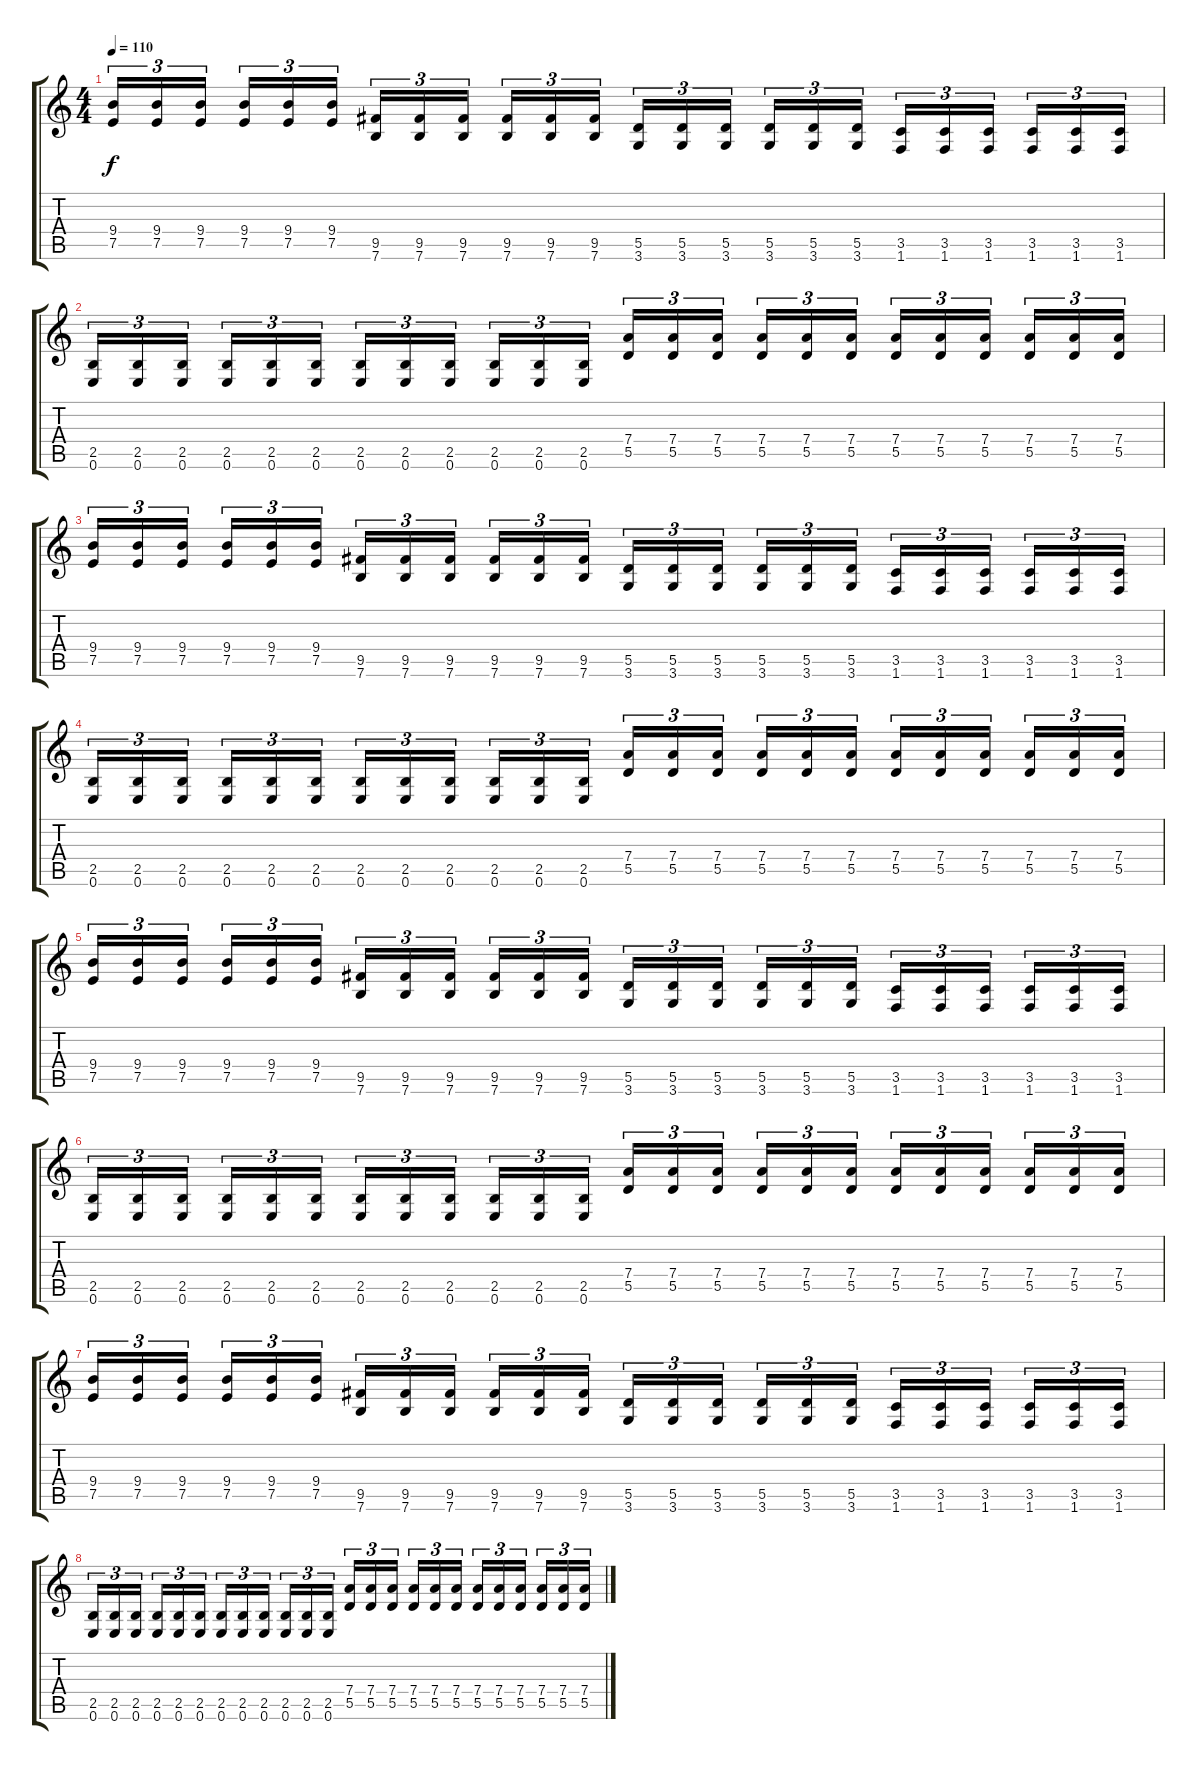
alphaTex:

\track "" {instrument distortionguitar}
\staff {score tabs}
\tuning (E4 B3 G3 D3 A2 E2) {hide}
\ts (4 4)
\tempo 110
\clef g2
\ks c
(9.4 7.5).16{tu (3 2) dy f} (9.4 7.5).16{tu (3 2)} (9.4 7.5).16{tu (3 2)} (9.4 7.5).16{tu (3 2)} (9.4 7.5).16{tu (3 2)} (9.4 7.5).16{tu (3 2)} (9.5 7.6).16{tu (3 2)} (9.5 7.6).16{tu (3 2)} (9.5 7.6).16{tu (3 2)} (9.5 7.6).16{tu (3 2)} (9.5 7.6).16{tu (3 2)} (9.5 7.6).16{tu (3 2)} (5.5 3.6).16{tu (3 2)} (5.5 3.6).16{tu (3 2)} (5.5 3.6).16{tu (3 2)} (5.5 3.6).16{tu (3 2)} (5.5 3.6).16{tu (3 2)} (5.5 3.6).16{tu (3 2)} (3.5 1.6).16{tu (3 2)} (3.5 1.6).16{tu (3 2)} (3.5 1.6).16{tu (3 2)} (3.5 1.6).16{tu (3 2)} (3.5 1.6).16{tu (3 2)} (3.5 1.6).16{tu (3 2)} |
(2.5 0.6).16{tu (3 2)} (2.5 0.6).16{tu (3 2)} (2.5 0.6).16{tu (3 2)} (2.5 0.6).16{tu (3 2)} (2.5 0.6).16{tu (3 2)} (2.5 0.6).16{tu (3 2)} (2.5 0.6).16{tu (3 2)} (2.5 0.6).16{tu (3 2)} (2.5 0.6).16{tu (3 2)} (2.5 0.6).16{tu (3 2)} (2.5 0.6).16{tu (3 2)} (2.5 0.6).16{tu (3 2)} (7.4 5.5).16{tu (3 2)} (7.4 5.5).16{tu (3 2)} (7.4 5.5).16{tu (3 2)} (7.4 5.5).16{tu (3 2)} (7.4 5.5).16{tu (3 2)} (7.4 5.5).16{tu (3 2)} (7.4 5.5).16{tu (3 2)} (7.4 5.5).16{tu (3 2)} (7.4 5.5).16{tu (3 2)} (7.4 5.5).16{tu (3 2)} (7.4 5.5).16{tu (3 2)} (7.4 5.5).16{tu (3 2)} |
(9.4 7.5).16{tu (3 2)} (9.4 7.5).16{tu (3 2)} (9.4 7.5).16{tu (3 2)} (9.4 7.5).16{tu (3 2)} (9.4 7.5).16{tu (3 2)} (9.4 7.5).16{tu (3 2)} (9.5 7.6).16{tu (3 2)} (9.5 7.6).16{tu (3 2)} (9.5 7.6).16{tu (3 2)} (9.5 7.6).16{tu (3 2)} (9.5 7.6).16{tu (3 2)} (9.5 7.6).16{tu (3 2)} (5.5 3.6).16{tu (3 2)} (5.5 3.6).16{tu (3 2)} (5.5 3.6).16{tu (3 2)} (5.5 3.6).16{tu (3 2)} (5.5 3.6).16{tu (3 2)} (5.5 3.6).16{tu (3 2)} (3.5 1.6).16{tu (3 2)} (3.5 1.6).16{tu (3 2)} (3.5 1.6).16{tu (3 2)} (3.5 1.6).16{tu (3 2)} (3.5 1.6).16{tu (3 2)} (3.5 1.6).16{tu (3 2)} |
(2.5 0.6).16{tu (3 2)} (2.5 0.6).16{tu (3 2)} (2.5 0.6).16{tu (3 2)} (2.5 0.6).16{tu (3 2)} (2.5 0.6).16{tu (3 2)} (2.5 0.6).16{tu (3 2)} (2.5 0.6).16{tu (3 2)} (2.5 0.6).16{tu (3 2)} (2.5 0.6).16{tu (3 2)} (2.5 0.6).16{tu (3 2)} (2.5 0.6).16{tu (3 2)} (2.5 0.6).16{tu (3 2)} (7.4 5.5).16{tu (3 2)} (7.4 5.5).16{tu (3 2)} (7.4 5.5).16{tu (3 2)} (7.4 5.5).16{tu (3 2)} (7.4 5.5).16{tu (3 2)} (7.4 5.5).16{tu (3 2)} (7.4 5.5).16{tu (3 2)} (7.4 5.5).16{tu (3 2)} (7.4 5.5).16{tu (3 2)} (7.4 5.5).16{tu (3 2)} (7.4 5.5).16{tu (3 2)} (7.4 5.5).16{tu (3 2)} |
(9.4 7.5).16{tu (3 2)} (9.4 7.5).16{tu (3 2)} (9.4 7.5).16{tu (3 2)} (9.4 7.5).16{tu (3 2)} (9.4 7.5).16{tu (3 2)} (9.4 7.5).16{tu (3 2)} (9.5 7.6).16{tu (3 2)} (9.5 7.6).16{tu (3 2)} (9.5 7.6).16{tu (3 2)} (9.5 7.6).16{tu (3 2)} (9.5 7.6).16{tu (3 2)} (9.5 7.6).16{tu (3 2)} (5.5 3.6).16{tu (3 2)} (5.5 3.6).16{tu (3 2)} (5.5 3.6).16{tu (3 2)} (5.5 3.6).16{tu (3 2)} (5.5 3.6).16{tu (3 2)} (5.5 3.6).16{tu (3 2)} (3.5 1.6).16{tu (3 2)} (3.5 1.6).16{tu (3 2)} (3.5 1.6).16{tu (3 2)} (3.5 1.6).16{tu (3 2)} (3.5 1.6).16{tu (3 2)} (3.5 1.6).16{tu (3 2)} |
(2.5 0.6).16{tu (3 2)} (2.5 0.6).16{tu (3 2)} (2.5 0.6).16{tu (3 2)} (2.5 0.6).16{tu (3 2)} (2.5 0.6).16{tu (3 2)} (2.5 0.6).16{tu (3 2)} (2.5 0.6).16{tu (3 2)} (2.5 0.6).16{tu (3 2)} (2.5 0.6).16{tu (3 2)} (2.5 0.6).16{tu (3 2)} (2.5 0.6).16{tu (3 2)} (2.5 0.6).16{tu (3 2)} (7.4 5.5).16{tu (3 2)} (7.4 5.5).16{tu (3 2)} (7.4 5.5).16{tu (3 2)} (7.4 5.5).16{tu (3 2)} (7.4 5.5).16{tu (3 2)} (7.4 5.5).16{tu (3 2)} (7.4 5.5).16{tu (3 2)} (7.4 5.5).16{tu (3 2)} (7.4 5.5).16{tu (3 2)} (7.4 5.5).16{tu (3 2)} (7.4 5.5).16{tu (3 2)} (7.4 5.5).16{tu (3 2)} |
(9.4 7.5).16{tu (3 2)} (9.4 7.5).16{tu (3 2)} (9.4 7.5).16{tu (3 2)} (9.4 7.5).16{tu (3 2)} (9.4 7.5).16{tu (3 2)} (9.4 7.5).16{tu (3 2)} (9.5 7.6).16{tu (3 2)} (9.5 7.6).16{tu (3 2)} (9.5 7.6).16{tu (3 2)} (9.5 7.6).16{tu (3 2)} (9.5 7.6).16{tu (3 2)} (9.5 7.6).16{tu (3 2)} (5.5 3.6).16{tu (3 2)} (5.5 3.6).16{tu (3 2)} (5.5 3.6).16{tu (3 2)} (5.5 3.6).16{tu (3 2)} (5.5 3.6).16{tu (3 2)} (5.5 3.6).16{tu (3 2)} (3.5 1.6).16{tu (3 2)} (3.5 1.6).16{tu (3 2)} (3.5 1.6).16{tu (3 2)} (3.5 1.6).16{tu (3 2)} (3.5 1.6).16{tu (3 2)} (3.5 1.6).16{tu (3 2)} |
(2.5 0.6).16{tu (3 2)} (2.5 0.6).16{tu (3 2)} (2.5 0.6).16{tu (3 2)} (2.5 0.6).16{tu (3 2)} (2.5 0.6).16{tu (3 2)} (2.5 0.6).16{tu (3 2)} (2.5 0.6).16{tu (3 2)} (2.5 0.6).16{tu (3 2)} (2.5 0.6).16{tu (3 2)} (2.5 0.6).16{tu (3 2)} (2.5 0.6).16{tu (3 2)} (2.5 0.6).16{tu (3 2)} (7.4 5.5).16{tu (3 2)} (7.4 5.5).16{tu (3 2)} (7.4 5.5).16{tu (3 2)} (7.4 5.5).16{tu (3 2)} (7.4 5.5).16{tu (3 2)} (7.4 5.5).16{tu (3 2)} (7.4 5.5).16{tu (3 2)} (7.4 5.5).16{tu (3 2)} (7.4 5.5).16{tu (3 2)} (7.4 5.5).16{tu (3 2)} (7.4 5.5).16{tu (3 2)} (7.4 5.5).16{tu (3 2)}
